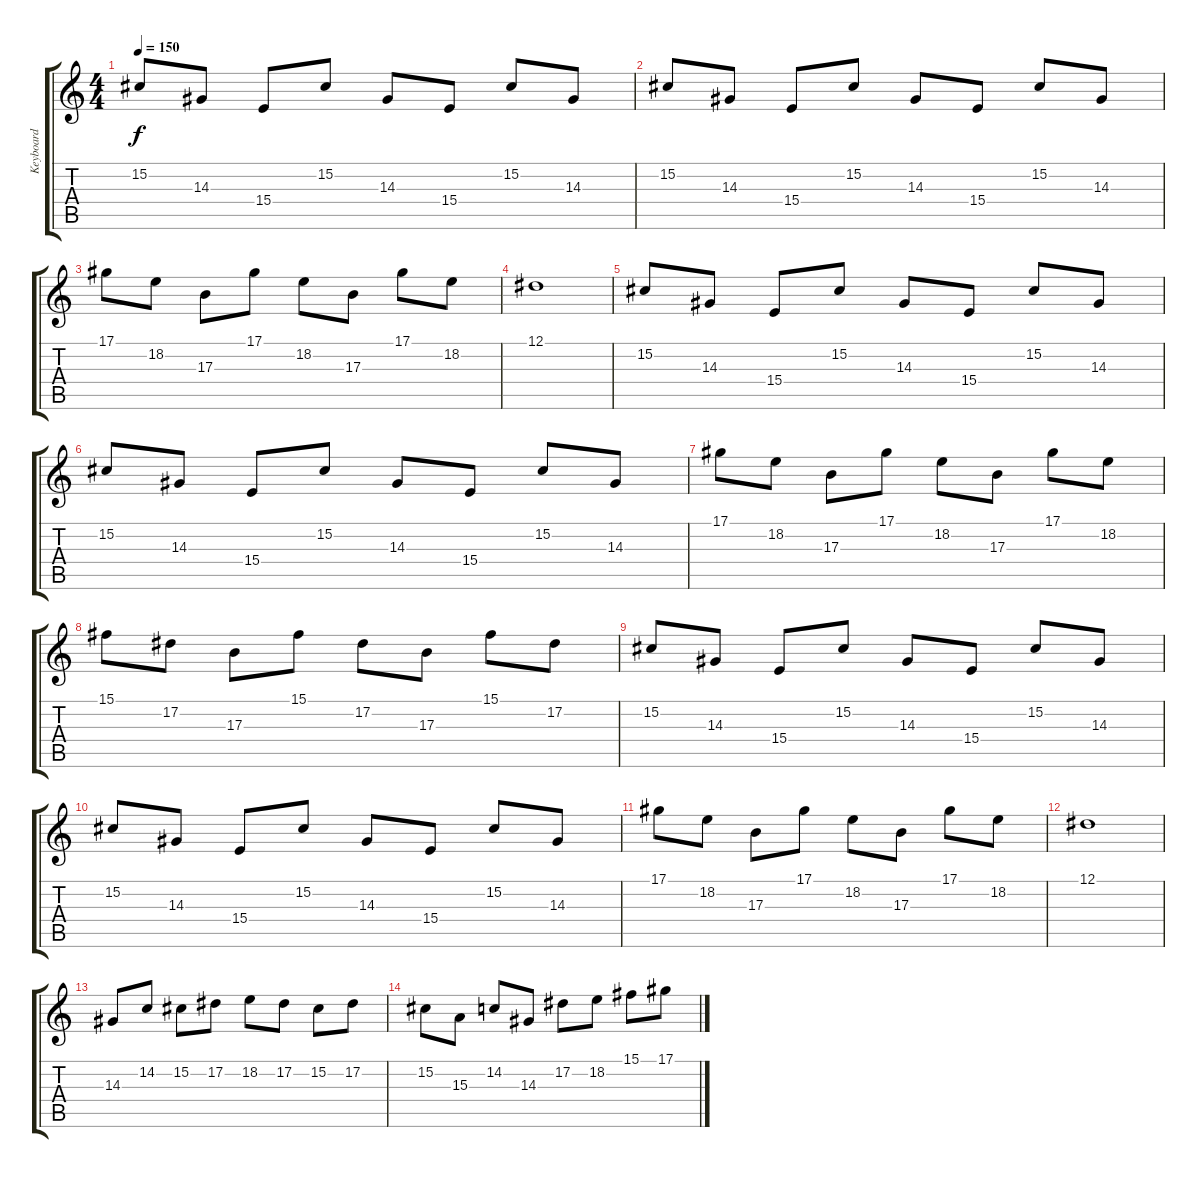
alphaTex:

\track ("Keyboard" "Keyboard") {instrument violin}
\staff {score tabs}
\tuning (Eb4 Bb3 Gb3 Db3 Ab2 Eb2) {hide}
\ts (4 4)
\tempo 150
\clef g2
\ks c
15.2.8{dy f volume 14 instrument violin} 14.3.8 15.4.8 15.2.8 14.3.8 15.4.8 15.2.8 14.3.8 |
15.2.8{volume 14 instrument violin} 14.3.8 15.4.8 15.2.8 14.3.8 15.4.8 15.2.8 14.3.8 |
17.1.8{volume 14 instrument violin} 18.2.8 17.3.8 17.1.8 18.2.8 17.3.8 17.1.8 18.2.8 |
12.1.1{volume 12 instrument violin} |
15.2.8{volume 14 instrument violin} 14.3.8 15.4.8 15.2.8 14.3.8 15.4.8 15.2.8 14.3.8 |
15.2.8{volume 14 instrument violin} 14.3.8 15.4.8 15.2.8 14.3.8 15.4.8 15.2.8 14.3.8 |
17.1.8{volume 14 instrument violin} 18.2.8 17.3.8 17.1.8 18.2.8 17.3.8 17.1.8 18.2.8 |
15.1.8{volume 14 instrument violin} 17.2.8 17.3.8 15.1.8 17.2.8 17.3.8 15.1.8 17.2.8 |
15.2.8{volume 14 instrument violin} 14.3.8 15.4.8 15.2.8 14.3.8 15.4.8 15.2.8 14.3.8 |
15.2.8{volume 14 instrument violin} 14.3.8 15.4.8 15.2.8 14.3.8 15.4.8 15.2.8 14.3.8 |
17.1.8{volume 14 instrument violin} 18.2.8 17.3.8 17.1.8 18.2.8 17.3.8 17.1.8 18.2.8 |
12.1.1{volume 12 instrument violin} |
14.3.8{volume 16 instrument cello} 14.2.8 15.2.8 17.2.8 18.2.8 17.2.8 15.2.8 17.2.8 |
15.2.8 15.3.8 14.2.8 14.3.8 17.2.8 18.2.8 15.1.8 17.1.8
